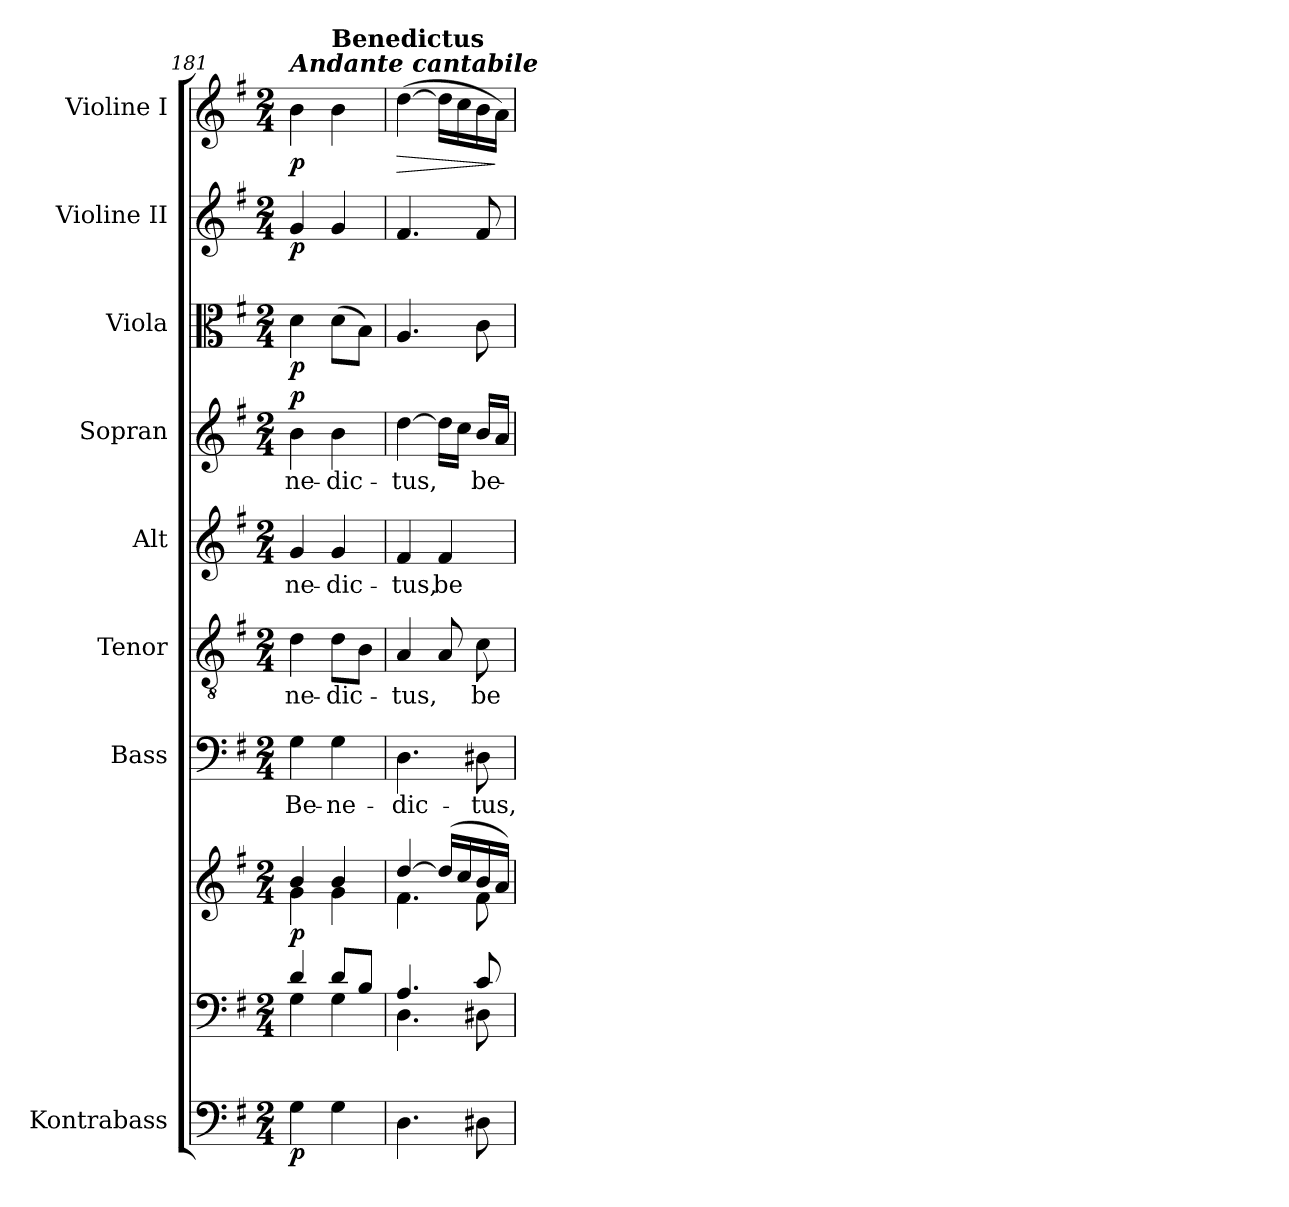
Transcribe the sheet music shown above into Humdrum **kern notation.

**kern	**dynam	**kern	**kern	**dynam	**kern	**text	**kern	**text	**kern	**text	**kern	**text	**dynam	**kern	**dynam	**kern	**dynam	**kern	**dynam
*part9	*part9	*part8	*part8	*part8	*part7	*part7	*part6	*part6	*part5	*part5	*part4	*part4	*part4	*part3	*part3	*part2	*part2	*part1	*part1
*staff10	*staff10	*staff9	*staff8	*staff8/9	*staff7	*staff7	*staff6	*staff6	*staff5	*staff5	*staff4	*staff4	*staff4	*staff3	*staff3	*staff2	*staff2	*staff1	*staff1
*I"Kontrabass	*	*	*	*	*I"Bass	*	*I"Tenor	*	*I"Alt	*	*I"Sopran	*	*	*I"Viola	*	*I"Violine II	*	*I"Violine I	*
*I'Kb.	*	*	*	*	*I'B.	*	*I'T.	*	*I'A.	*	*I'S.	*	*	*I'Vla.	*	*I'Vl. II	*	*I'Vl. I	*
!!LO:PB:g=z
*clefF4	*	*clefF4	*clefG2	*	*clefF4	*	*clefGv2	*	*clefG2	*	*clefG2	*	*	*clefC3	*	*clefG2	*	*clefG2	*
*ITrd7c12	*	*	*	*	*	*	*	*	*	*	*	*	*	*	*	*	*	*	*
*k[f#]	*	*k[f#]	*k[f#]	*	*k[f#]	*	*k[f#]	*	*k[f#]	*	*k[f#]	*	*	*k[f#]	*	*k[f#]	*	*k[f#]	*
*G:	*	*G:	*G:	*	*G:	*	*G:	*	*G:	*	*G:	*	*	*G:	*	*G:	*	*G:	*
*M2/4	*	*M2/4	*M2/4	*	*M2/4	*	*M2/4	*	*M2/4	*	*M2/4	*	*	*M2/4	*	*M2/4	*	*M2/4	*
=181	=181	=181	=181	=181	=181	=181	=181	=181	=181	=181	=181	=181	=181	=181	=181	=181	=181	=181	=181
*	*	*^	*^	*	*	*	*	*	*	*	*	*	*	*	*	*	*	*	*
!	!	!	!	!	!	!	!	!	!	!	!	!	!	!	!	!	!	!	!	!LO:TX:a:Bi:t=Andante cantabile	!
!	!LO:DY:b	!	!	!	!	!LO:DY:b	!	!LO:LY:b	!	!LO:LY:b	!	!LO:LY:b	!	!LO:LY:b	!LO:DY:a	!	!LO:DY:b	!	!LO:DY:b	!	!LO:DY:b
4GG\	p	4d/	4G\	4b/	4g\	p	4G\	Be-	4d\	-ne-	4g/	-ne-	4b\	-ne-	p	4d\	p	4g/	p	4b\	p
!	!	!	!	!	!	!	!	!	!	!	!	!	!	!	!	!	!	!	!	!LO:TX:a:B:t=Benedictus	!
!	!	!	!	!	!	!	!	!LO:LY:b	!	!LO:LY:b	!	!LO:LY:b	!	!LO:LY:b	!	!	!	!	!	!	!
4GG\	.	8d/L	4G\	4b/	4g\	.	4G\	-ne-	8d\L	-dic-	4g/	-dic-	4b\	-dic-	.	(>8d\L	.	4g/	.	4b\	.
.	.	8B/J	.	.	.	.	.	.	8B\J	.	.	.	.	.	.	8B\J)	.	.	.	.	.
=182	=182	=182	=182	=182	=182	=182	=182	=182	=182	=182	=182	=182	=182	=182	=182	=182	=182	=182	=182	=182	=182
!	!	!	!	!	!	!	!	!LO:LY:b	!	!LO:LY:b	!	!LO:LY:b	!	!LO:LY:b	!	!	!	!	!	!	!LO:HP:b
4.DD\	.	4.A/	4.D\	[>4dd/	4.f#\	.	4.D\	-dic-	4A/	-tus,	4f#/	-tus,	[4dd\	-tus,	.	4.A/	.	4.f#/	.	(>[4dd\	>
!	!	!	!	!	!	!	!	!	!	!	!	!LO:LY:b	!	!	!	!	!	!	!	!	!
.	.	.	.	(>16dd/LL]	.	.	.	.	8A/	.	4f#/	be-	16dd\LL]	.	.	.	.	.	.	16dd\LL]	.
.	.	.	.	16cc/	.	.	.	.	.	.	.	.	16cc\JJ	.	.	.	.	.	.	16cc\	.
!	!	!	!	!	!	!	!	!LO:LY:b	!	!LO:LY:b	!	!	!	!LO:LY:b	!	!	!	!	!	!	!
8DD#X\	.	8c/	8D#X\	16b/	8f#\	.	8D#X\	-tus,	8c\	be-	.	.	16b/LL	be-	.	8c\	.	8f#/	.	16b\	.
.	.	.	.	16a/JJ)	.	.	.	.	.	.	.	.	16a/JJ	.	.	.	.	.	.	16a\JJ)	]
*	*	*v	*v	*	*	*	*	*	*	*	*	*	*	*	*	*	*	*	*	*	*
*	*	*	*v	*v	*	*	*	*	*	*	*	*	*	*	*	*	*	*	*	*
=	=	=	=	=	=	=	=	=	=	=	=	=	=	=	=	=	=	=	=
*-	*-	*-	*-	*-	*-	*-	*-	*-	*-	*-	*-	*-	*-	*-	*-	*-	*-	*-	*-
